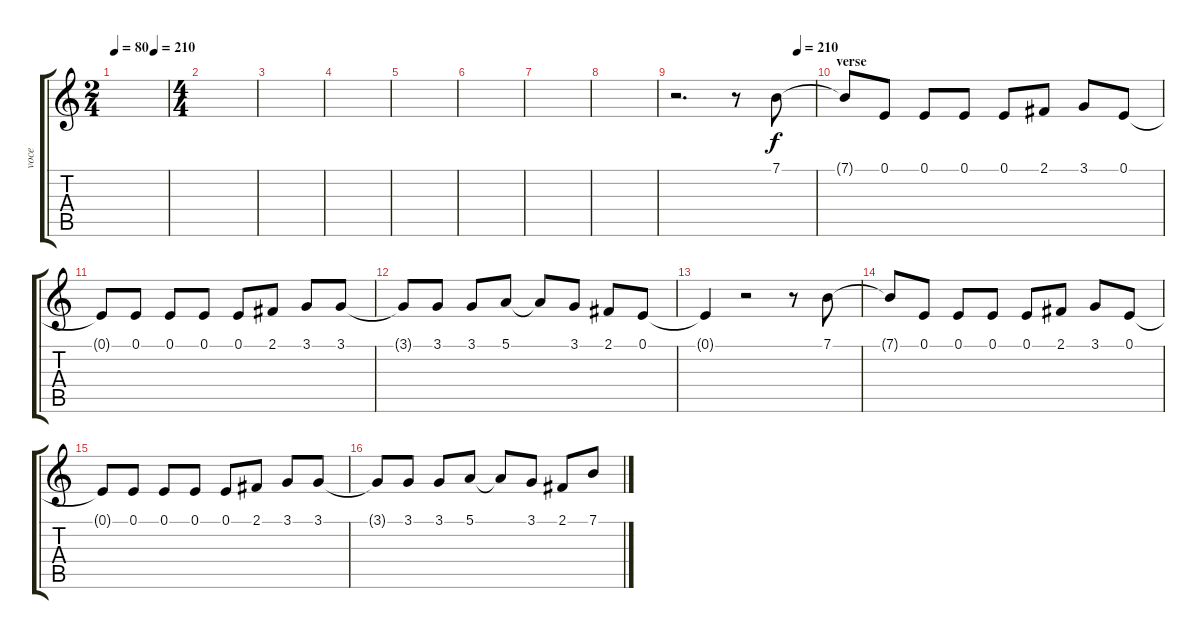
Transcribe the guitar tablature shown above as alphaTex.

\track ("voce" "voce") {instrument baritonesax}
\staff {score tabs}
\tuning (E4 B3 G3 D3 A2 E2) {hide}
\ts (2 4)
\tempo 80
\tempo (210 0.75)
\clef g2
\ks c
|
\ts (4 4)
|
|
|
|
|
|
|
\tempo (210 0.875)
r.2{d} r.8 7.1.8 |
\section ("" "verse")
7.1{t}.8 0.1.8 0.1.8 0.1.8 0.1.8 2.1.8 3.1.8 0.1.8 |
0.1{t}.8 0.1.8 0.1.8 0.1.8 0.1.8 2.1.8 3.1.8 3.1.8 |
3.1{t}.8 3.1.8 3.1.8 5.1.8 5.1{t}.8 3.1.8 2.1.8 0.1.8 |
0.1{t}.4 r.2 r.8 7.1.8 |
7.1{t}.8 0.1.8 0.1.8 0.1.8 0.1.8 2.1.8 3.1.8 0.1.8 |
0.1{t}.8 0.1.8 0.1.8 0.1.8 0.1.8 2.1.8 3.1.8 3.1.8 |
3.1{t}.8 3.1.8 3.1.8 5.1.8 5.1{t}.8 3.1.8 2.1.8 7.1.8
